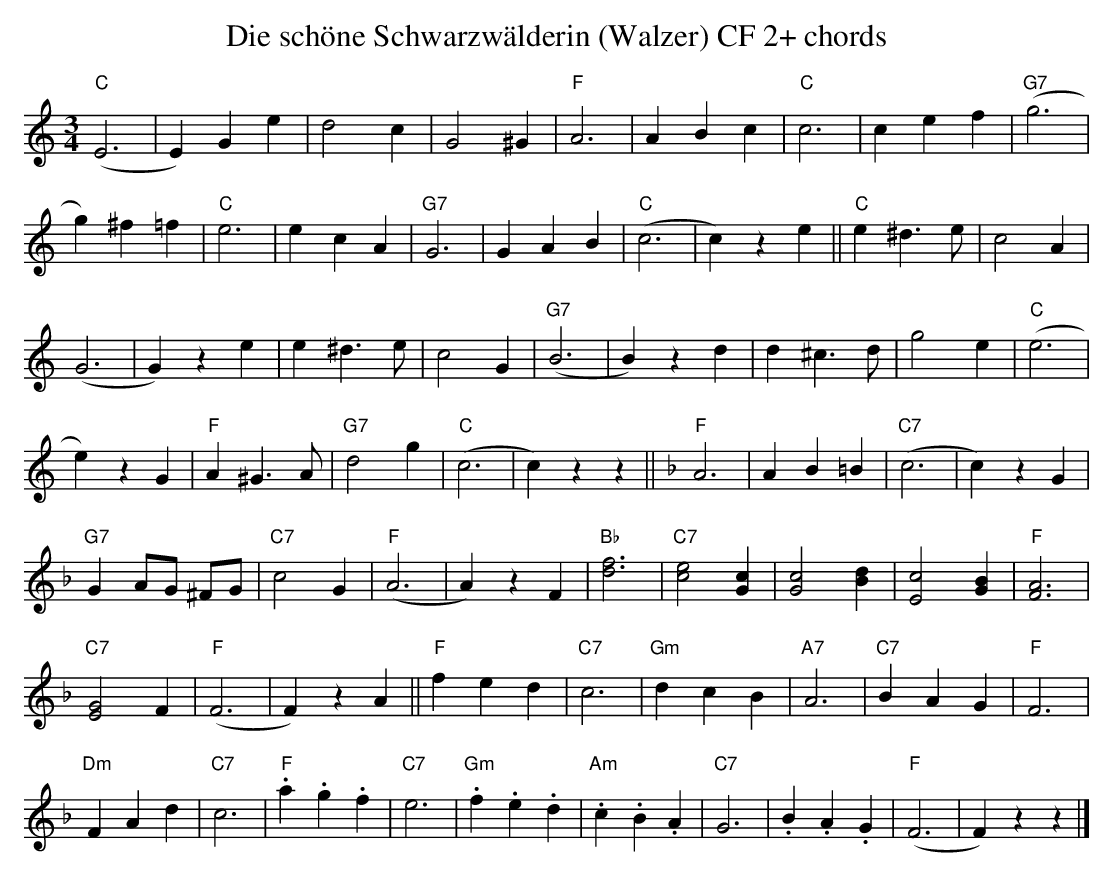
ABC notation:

X:1
T:Die sch\"one Schwarzw\"alderin (Walzer) CF 2+ chords
M:3/4
L:1/4
K:Cmaj%%MIDI gchordon
"C"(E3 | E)Ge | d2c | G2^G | "F"A3 | ABc | "C"c3 | cef | "G7"(g3 |
g)^f=f | "C"e3 | ecA | "G7"G3 | GAB | "C"(c3 | c)ze || "C"e^d>e | c2A |
(G3 | G)ze | e^d>e | c2G | "G7"(B3 | B)zd | d^c>d | g2e | "C"(e3 |
e)zG | "F"A^G>A | "G7"d2g | "C"(c3 | c)zz || [K:Fmaj] "F"A3 | AB=B | "C7"(c3 | c)zG |
"G7"GA/2G/2 ^F/2G/2 | "C7"c2G | "F"(A3 | A)zF | "Bb"[df]3 | "C7"[ec]2 [Gc] | [Gc]2 [Bd] | [Ec]2 [BG] | "F"[FA]3 |
"C7"[EG]2 F | "F"(F3 | F)zA || "F"fed | "C7"c3 | "Gm"dcB | "A7"A3 | "C7"BAG | "F"F3 |
"Dm"FAd | "C7"c3 | "F".a.g.f | "C7"e3 | "Gm".f.e.d | "Am".c.B.A | "C7"G3 | .B.A.G | "F"(F3 | F)zz |]
